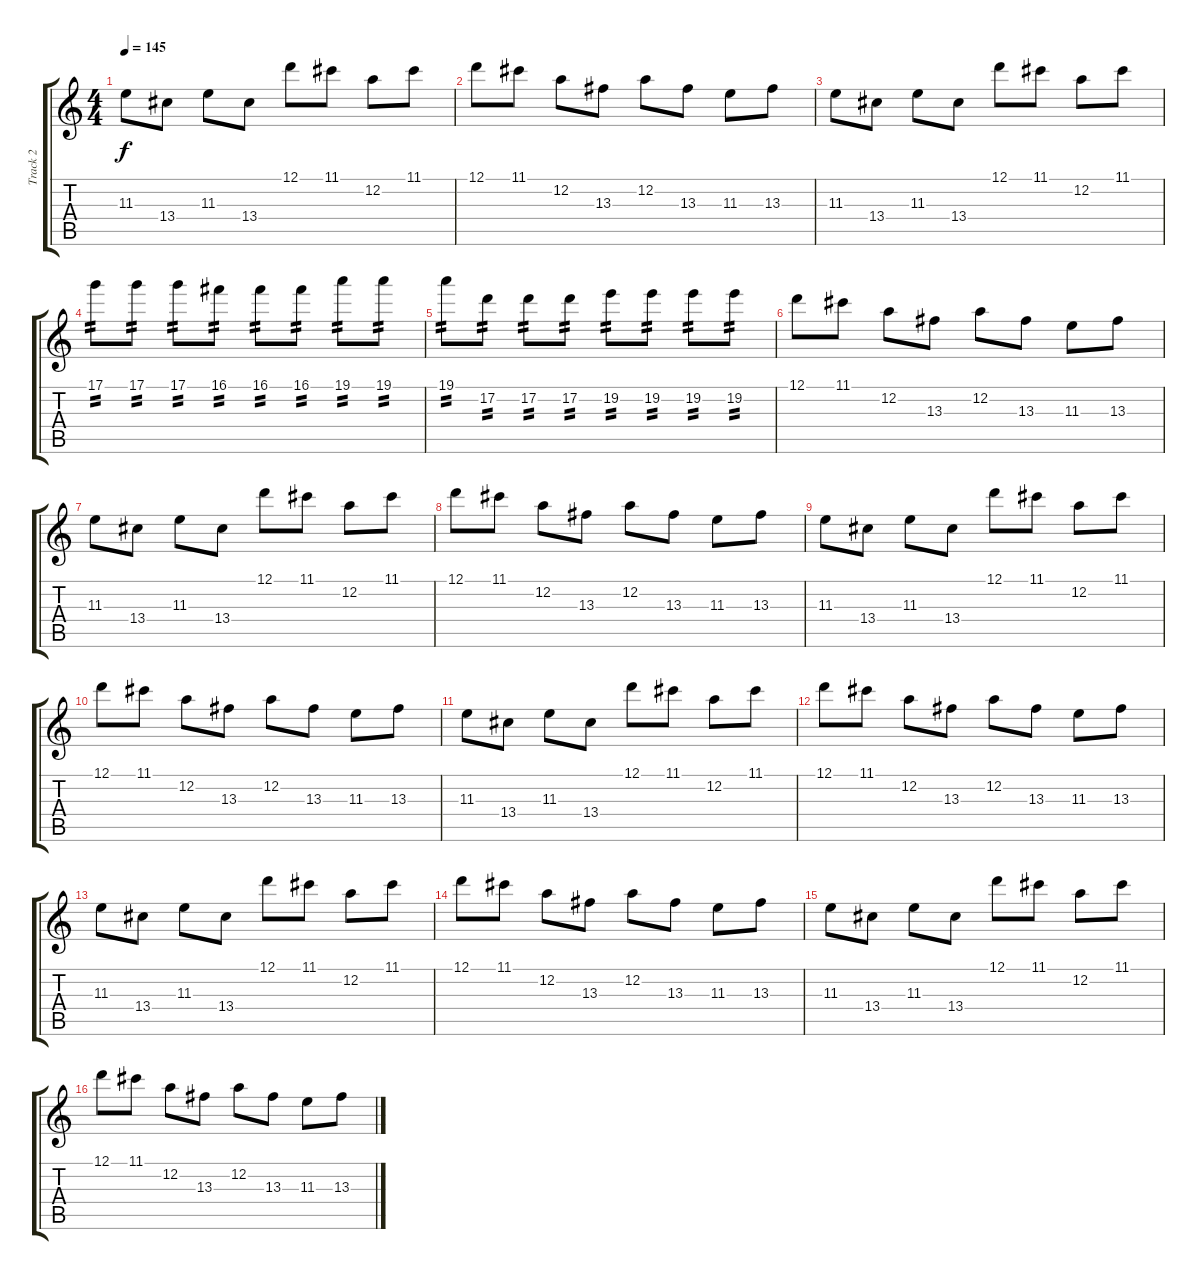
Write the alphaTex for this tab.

\track ("Track 2" "Track 2") {instrument distortionguitar}
\staff {score tabs}
\tuning (D4 A3 F3 C3 G2 C2) {hide}
\ts (4 4)
\tempo 145
\clef g2
\ks c
11.3.8{dy f} 13.4.8 11.3.8 13.4.8 12.1.8 11.1.8 12.2.8 11.1.8 |
12.1.8 11.1.8 12.2.8 13.3.8 12.2.8 13.3.8 11.3.8 13.3.8 |
11.3.8 13.4.8 11.3.8 13.4.8 12.1.8 11.1.8 12.2.8 11.1.8 |
17.1.8{tp 2} 17.1.8{tp 2} 17.1.8{tp 2} 16.1.8{tp 2} 16.1.8{tp 2} 16.1.8{tp 2} 19.1.8{tp 2} 19.1.8{tp 2} |
19.1.8{tp 2} 17.2.8{tp 2} 17.2.8{tp 2} 17.2.8{tp 2} 19.2.8{tp 2} 19.2.8{tp 2} 19.2.8{tp 2} 19.2.8{tp 2} |
12.1.8 11.1.8 12.2.8 13.3.8 12.2.8 13.3.8 11.3.8 13.3.8 |
11.3.8 13.4.8 11.3.8 13.4.8 12.1.8 11.1.8 12.2.8 11.1.8 |
12.1.8 11.1.8 12.2.8 13.3.8 12.2.8 13.3.8 11.3.8 13.3.8 |
11.3.8 13.4.8 11.3.8 13.4.8 12.1.8 11.1.8 12.2.8 11.1.8 |
12.1.8 11.1.8 12.2.8 13.3.8 12.2.8 13.3.8 11.3.8 13.3.8 |
11.3.8 13.4.8 11.3.8 13.4.8 12.1.8 11.1.8 12.2.8 11.1.8 |
12.1.8 11.1.8 12.2.8 13.3.8 12.2.8 13.3.8 11.3.8 13.3.8 |
11.3.8 13.4.8 11.3.8 13.4.8 12.1.8 11.1.8 12.2.8 11.1.8 |
12.1.8 11.1.8 12.2.8 13.3.8 12.2.8 13.3.8 11.3.8 13.3.8 |
11.3.8 13.4.8 11.3.8 13.4.8 12.1.8 11.1.8 12.2.8 11.1.8 |
12.1.8 11.1.8 12.2.8 13.3.8 12.2.8 13.3.8 11.3.8 13.3.8
